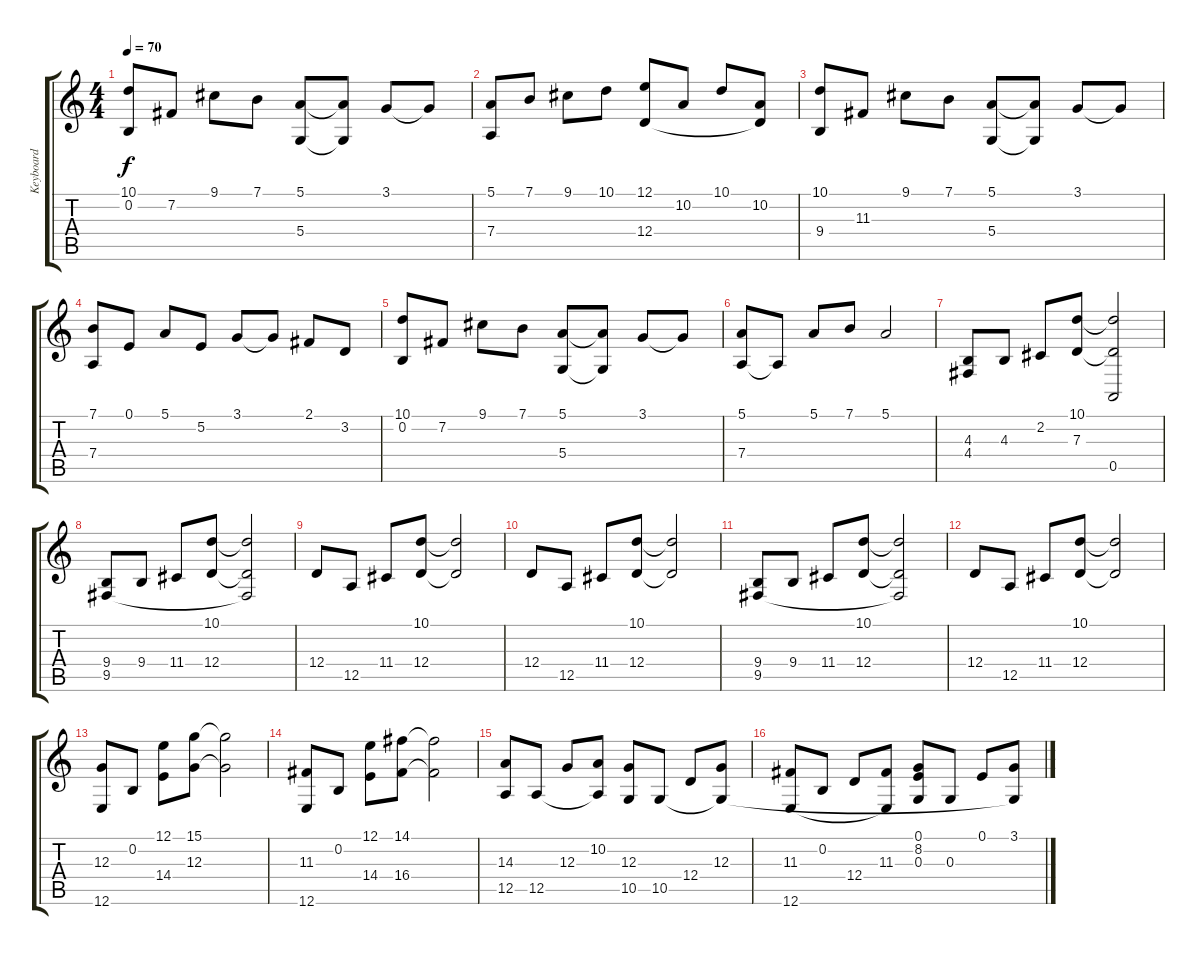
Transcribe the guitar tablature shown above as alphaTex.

\track ("Keyboard" "Keyboard") {instrument musicbox}
\staff {score tabs}
\tuning (E4 B3 G3 D3 A2 E2) {hide}
\ts (4 4)
\tempo 70
\clef g2
\ks c
(10.1 0.2).8{dy f} 7.2.8 9.1.8 7.1.8 (5.1 5.4).8 (5.1{t} 5.4{t}).8 3.1.8 3.1{t}.8 |
(5.1 7.4).8 7.1.8 9.1.8 10.1.8 (12.1 12.4).8 10.2.8 10.1.8 (10.2 12.4{t}).8 |
(10.1 9.4).8 11.3.8 9.1.8 7.1.8 (5.1 5.4).8 (5.1{t} 5.4{t}).8 3.1.8 3.1{t}.8 |
(7.1 7.4).8 0.1.8 5.1.8 5.2.8 3.1.8 3.1{t}.8 2.1.8 3.2.8 |
(10.1 0.2).8 7.2.8 9.1.8 7.1.8 (5.1 5.4).8 (5.1{t} 5.4{t}).8 3.1.8 3.1{t}.8 |
(5.1 7.4).8 7.4{t}.8 5.1.8 7.1.8 5.1.2 |
(4.3 4.4).8{volume 10} 4.3.8 2.2.8 (10.1 7.3).8 (10.1{t} 7.3{t} 0.5).2 |
(9.4 9.5).8 9.4.8 11.4.8 (10.1 12.4).8 (10.1{t} 12.4{t} 9.5{t}).2 |
12.4.8 12.5.8 11.4.8 (10.1 12.4).8 (10.1{t} 12.4{t}).2 |
12.4.8 12.5.8 11.4.8 (10.1 12.4).8 (10.1{t} 12.4{t}).2 |
(9.4 9.5).8 9.4.8 11.4.8 (10.1 12.4).8 (10.1{t} 12.4{t} 9.5{t}).2 |
12.4.8 12.5.8 11.4.8 (10.1 12.4).8 (10.1{t} 12.4{t}).2 |
(12.3 12.6).8 0.2.8 (12.1 14.4).8 (15.1 12.3).8 (15.1{t} 12.3{t}).2 |
(11.3 12.6).8 0.2.8 (12.1 14.4).8 (14.1 16.4).8 (14.1{t} 16.4{t}).2 |
(14.3 12.5).8 12.5.8 12.3.8 (10.2 12.5{t}).8 (12.3 10.5).8 10.5.8 12.4.8 (12.3 10.5{t}).8 |
(11.3 12.6).8 0.2.8 12.4.8 (11.3 12.6{t}).8 (0.1 8.2 0.3).8 0.3.8 0.1.8 (3.1 10.5{t}).8
